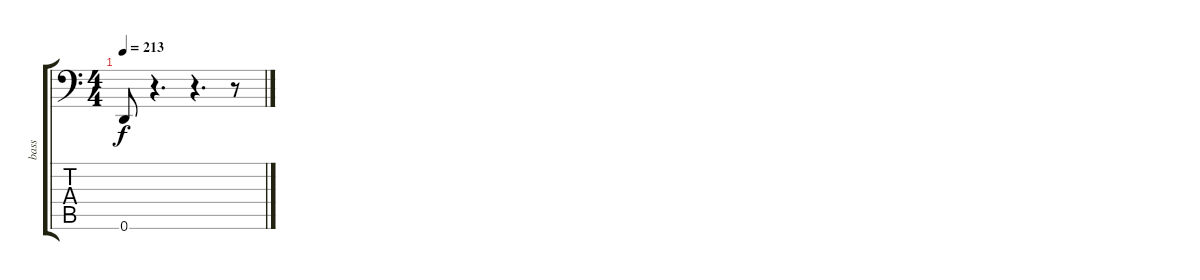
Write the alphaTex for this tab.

\track ("bass" "bass") {instrument electricbassfinger}
\staff {score tabs}
\tuning (D3 A2 F2 C2 G1 D1) {hide}
\ts (4 4)
\tempo 213
\clef f4
\ks c
0.6.8{dy f} r.4{d} r.4{d} r.8
